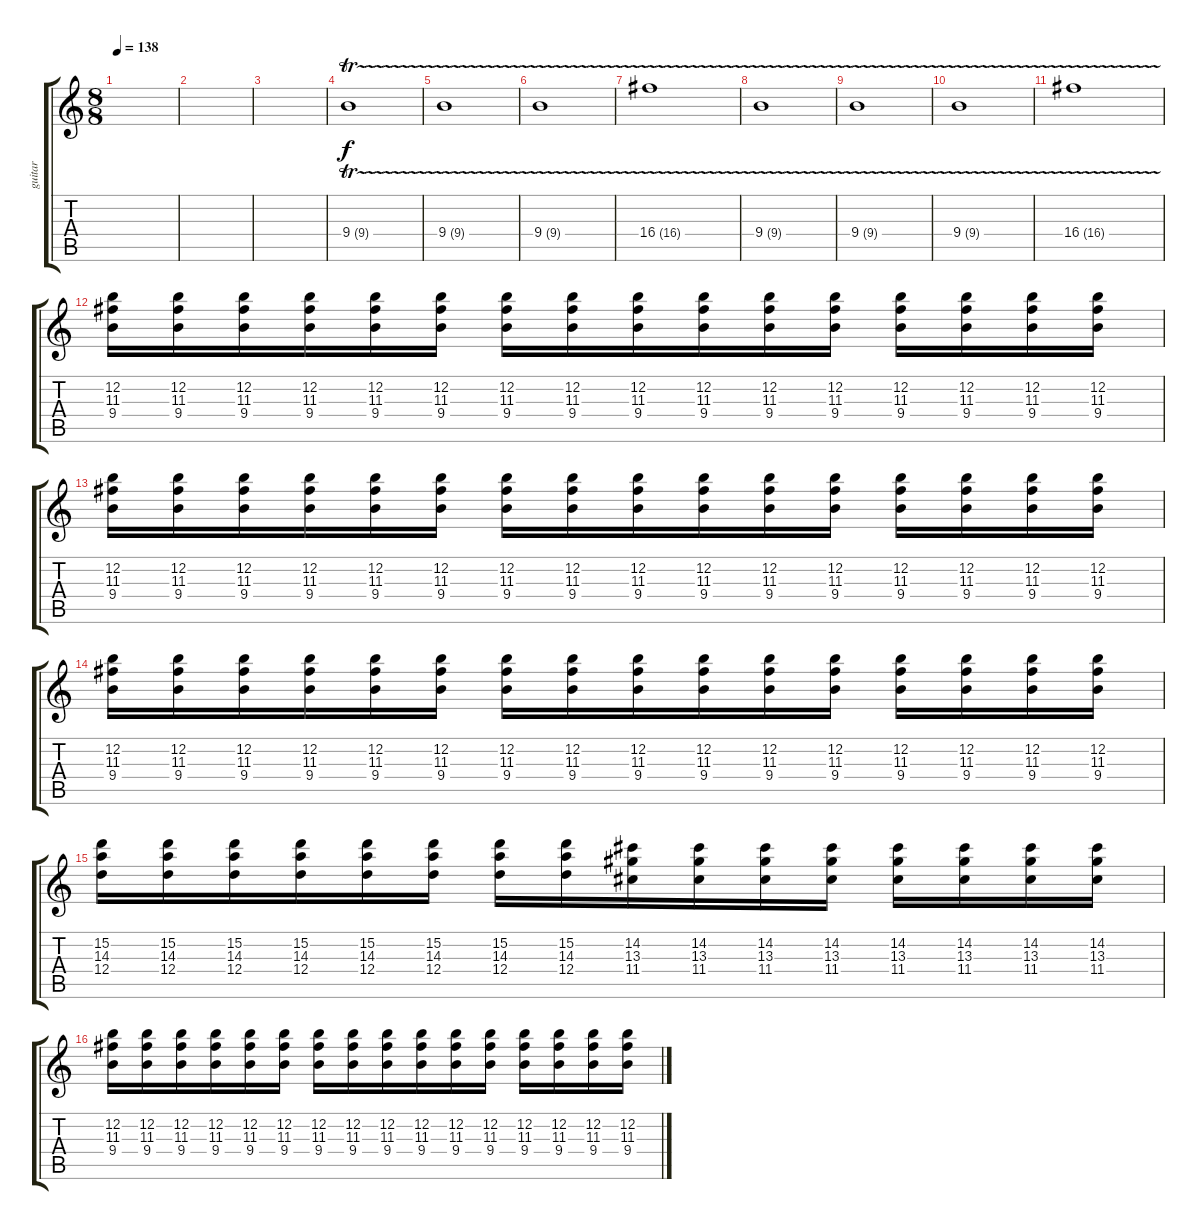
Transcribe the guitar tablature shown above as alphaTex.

\track ("guitar" "guitar") {instrument guitarharmonics}
\staff {score tabs}
\tuning (E4 B3 G3 D3 A2 E2) {hide}
\ts (8 8)
\tempo 138
\clef g2
\ks c
|
|
|
9.4{tr (9 16)}.1{dy f} |
9.4{tr (9 16)}.1 |
9.4{tr (9 16)}.1 |
16.4{tr (16 16)}.1 |
9.4{tr (9 16)}.1 |
9.4{tr (9 16)}.1 |
9.4{tr (9 16)}.1 |
16.4{tr (16 16)}.1 |
(12.2 11.3 9.4).16 (12.2 11.3 9.4).16 (12.2 11.3 9.4).16 (12.2 11.3 9.4).16 (12.2 11.3 9.4).16 (12.2 11.3 9.4).16 (12.2 11.3 9.4).16 (12.2 11.3 9.4).16 (12.2 11.3 9.4).16 (12.2 11.3 9.4).16 (12.2 11.3 9.4).16 (12.2 11.3 9.4).16 (12.2 11.3 9.4).16 (12.2 11.3 9.4).16 (12.2 11.3 9.4).16 (12.2 11.3 9.4).16 |
(12.2 11.3 9.4).16 (12.2 11.3 9.4).16 (12.2 11.3 9.4).16 (12.2 11.3 9.4).16 (12.2 11.3 9.4).16 (12.2 11.3 9.4).16 (12.2 11.3 9.4).16 (12.2 11.3 9.4).16 (12.2 11.3 9.4).16 (12.2 11.3 9.4).16 (12.2 11.3 9.4).16 (12.2 11.3 9.4).16 (12.2 11.3 9.4).16 (12.2 11.3 9.4).16 (12.2 11.3 9.4).16 (12.2 11.3 9.4).16 |
(12.2 11.3 9.4).16 (12.2 11.3 9.4).16 (12.2 11.3 9.4).16 (12.2 11.3 9.4).16 (12.2 11.3 9.4).16 (12.2 11.3 9.4).16 (12.2 11.3 9.4).16 (12.2 11.3 9.4).16 (12.2 11.3 9.4).16 (12.2 11.3 9.4).16 (12.2 11.3 9.4).16 (12.2 11.3 9.4).16 (12.2 11.3 9.4).16 (12.2 11.3 9.4).16 (12.2 11.3 9.4).16 (12.2 11.3 9.4).16 |
(15.2 14.3 12.4).16 (15.2 14.3 12.4).16 (15.2 14.3 12.4).16 (15.2 14.3 12.4).16 (15.2 14.3 12.4).16 (15.2 14.3 12.4).16 (15.2 14.3 12.4).16 (15.2 14.3 12.4).16 (14.2 13.3 11.4).16 (14.2 13.3 11.4).16 (14.2 13.3 11.4).16 (14.2 13.3 11.4).16 (14.2 13.3 11.4).16 (14.2 13.3 11.4).16 (14.2 13.3 11.4).16 (14.2 13.3 11.4).16 |
(12.2 11.3 9.4).16 (12.2 11.3 9.4).16 (12.2 11.3 9.4).16 (12.2 11.3 9.4).16 (12.2 11.3 9.4).16 (12.2 11.3 9.4).16 (12.2 11.3 9.4).16 (12.2 11.3 9.4).16 (12.2 11.3 9.4).16 (12.2 11.3 9.4).16 (12.2 11.3 9.4).16 (12.2 11.3 9.4).16 (12.2 11.3 9.4).16 (12.2 11.3 9.4).16 (12.2 11.3 9.4).16 (12.2 11.3 9.4).16
